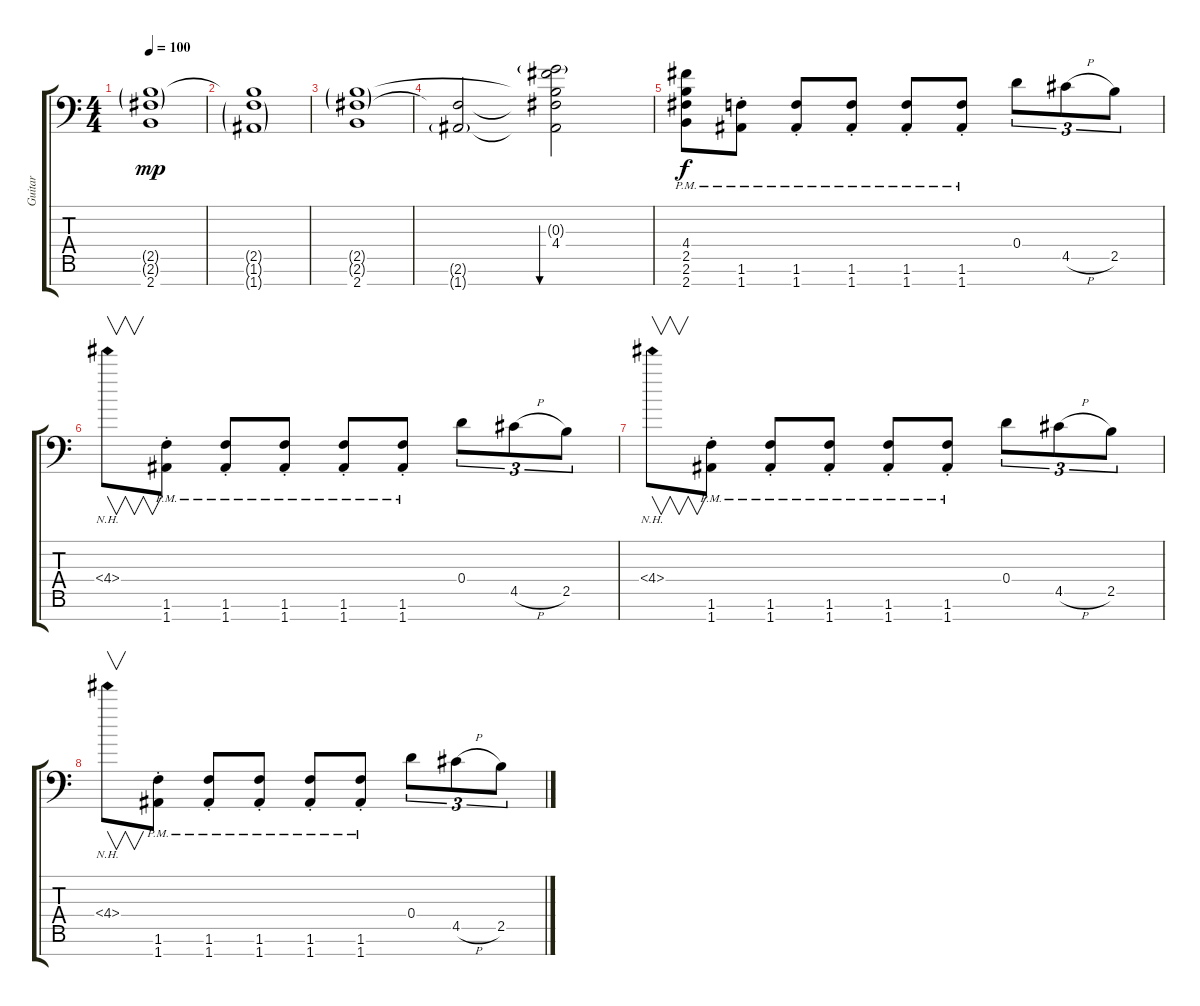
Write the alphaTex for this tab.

\track ("Guitar" "Guitar") {instrument distortionguitar}
\staff {score tabs}
\tuning (E4 B3 G3 D3 A2 E2 A1) {hide}
\ts (4 4)
\tempo 100
\clef f4
\ks c
(2.5{g} 2.6{g} 2.7).1{dy mp} |
(2.5{t} 1.6{g} 1.7{g}).1 |
(2.5{g} 2.6{g} 2.7).1 |
(2.6{t} 1.7{g}).2 (0.3{g} 4.4 2.5{t} 2.6{t} 1.7{t}).2{bu 240} |
(4.4{pm} 2.5{pm} 2.6{pm} 2.7{pm}).8{dy f} (1.6{pm st} 1.7{pm st}).8 (1.6{pm st} 1.7{pm st}).8 (1.6{pm st} 1.7{pm st}).8 (1.6{pm st} 1.7{pm st}).8 (1.6{pm st} 1.7{pm st}).8 0.4.8{tu (3 2)} 4.5{h}.8{tu (3 2)} 2.5.8{tu (3 2)} |
4.4{nh}.8{v} (1.6{pm st} 1.7{pm st}).8 (1.6{pm st} 1.7{pm st}).8 (1.6{pm st} 1.7{pm st}).8 (1.6{pm st} 1.7{pm st}).8 (1.6{pm st} 1.7{pm st}).8 0.4.8{tu (3 2)} 4.5{h}.8{tu (3 2)} 2.5.8{tu (3 2)} |
4.4{nh}.8{v} (1.6{pm st} 1.7{pm st}).8 (1.6{pm st} 1.7{pm st}).8 (1.6{pm st} 1.7{pm st}).8 (1.6{pm st} 1.7{pm st}).8 (1.6{pm st} 1.7{pm st}).8 0.4.8{tu (3 2)} 4.5{h}.8{tu (3 2)} 2.5.8{tu (3 2)} |
4.4{nh}.8{v} (1.6{pm st} 1.7{pm st}).8 (1.6{pm st} 1.7{pm st}).8 (1.6{pm st} 1.7{pm st}).8 (1.6{pm st} 1.7{pm st}).8 (1.6{pm st} 1.7{pm st}).8 0.4.8{tu (3 2)} 4.5{h}.8{tu (3 2)} 2.5.8{tu (3 2)}
